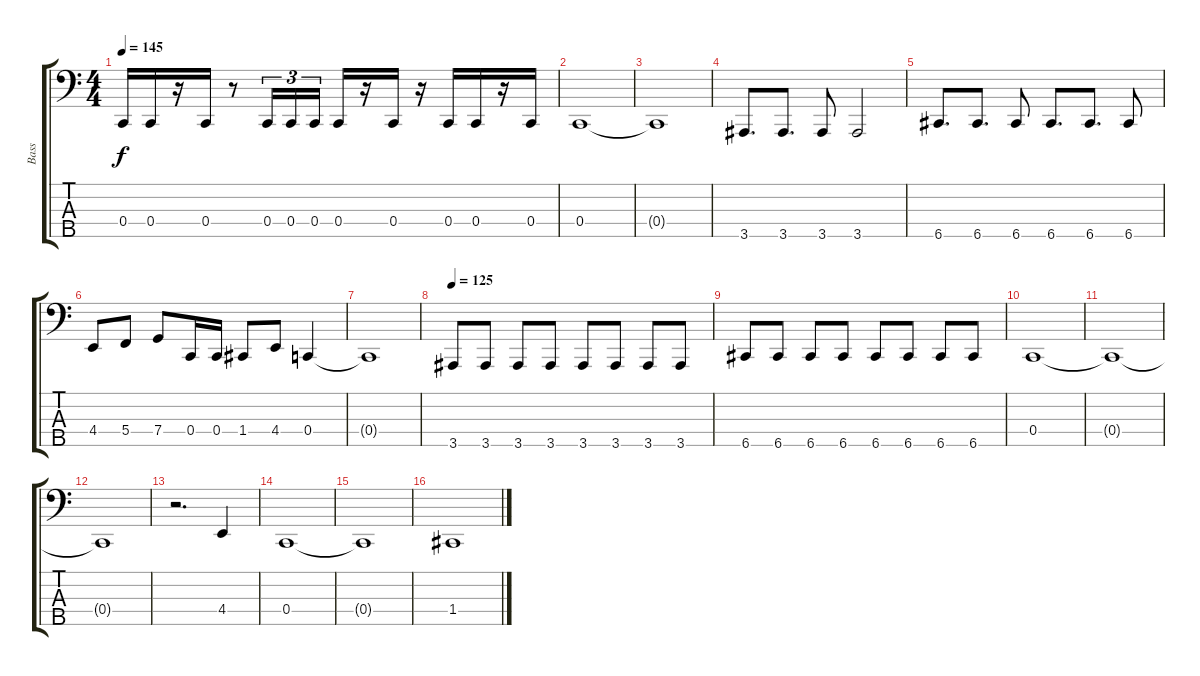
\track ("Bass" "Bass") {instrument electricbasspick}
\staff {score tabs}
\tuning (F2 C2 G1 C1 G0) {hide}
\ts (4 4)
\tempo 145
\clef f4
\ks c
0.4.16{dy f} 0.4.16 r.16 0.4.16 r.8 0.4.16{tu (3 2)} 0.4.16{tu (3 2)} 0.4.16{tu (3 2)} 0.4.16 r.16 0.4.16 r.16 0.4.16 0.4.16 r.16 0.4.16 |
0.4.1 |
0.4{t}.1 |
3.5.8{d} 3.5.8{d} 3.5.8 3.5.2 |
6.5.8{d} 6.5.8{d} 6.5.8 6.5.8{d} 6.5.8{d} 6.5.8 |
4.4.8 5.4.8 7.4.8 0.4.16 0.4.16 1.4.8 4.4.8 0.4.4 |
0.4{t}.1 |
\tempo 125
3.5.8 3.5.8 3.5.8 3.5.8 3.5.8 3.5.8 3.5.8 3.5.8 |
6.5.8 6.5.8 6.5.8 6.5.8 6.5.8 6.5.8 6.5.8 6.5.8 |
0.4.1{volume 4} |
0.4{t}.1 |
0.4{t}.1 |
r.2{d volume 13} 4.4.4 |
0.4.1 |
0.4{t}.1 |
1.4.1
